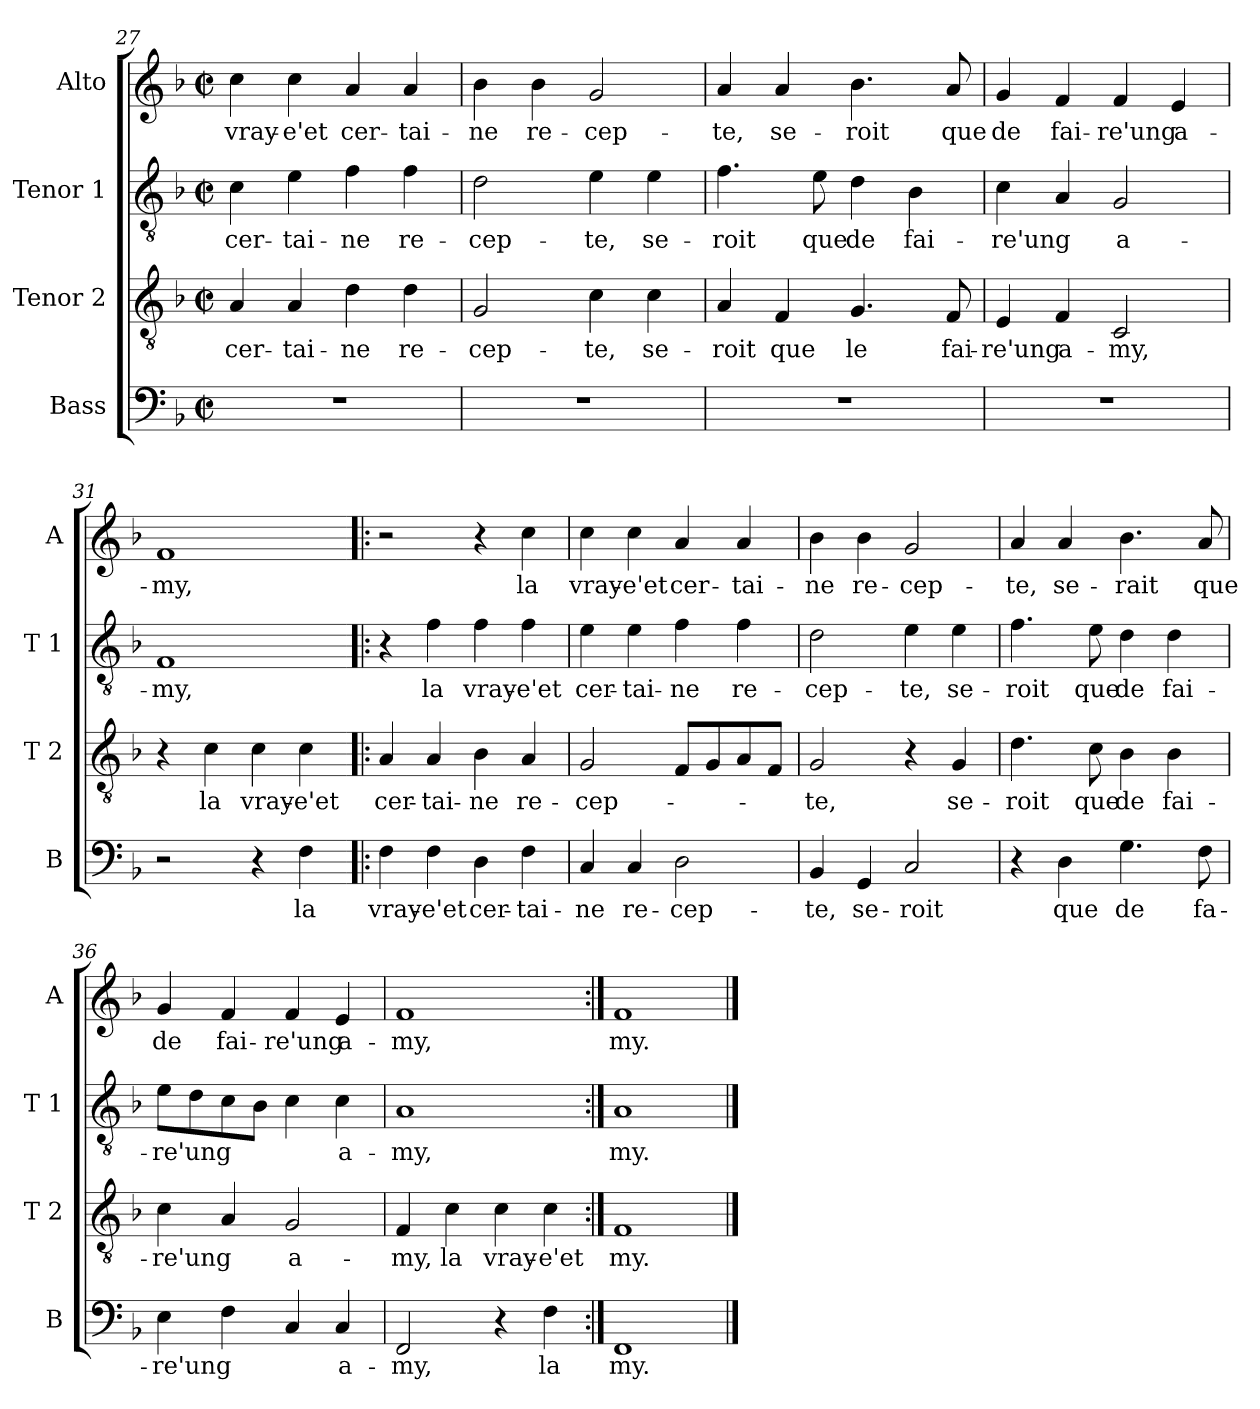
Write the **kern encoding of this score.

**kern	**text	**kern	**text	**kern	**text	**kern	**text
*part4	*part4	*part3	*part3	*part2	*part2	*part1	*part1
*staff4	*staff4	*staff3	*staff3	*staff2	*staff2	*staff1	*staff1
*I"Bass	*	*I"Tenor 2	*	*I"Tenor 1	*	*I"Alto	*
*I'B	*	*I'T 2	*	*I'T 1	*	*I'A	*
*clefF4	*	*clefGv2	*	*clefGv2	*	*clefG2	*
*k[b-]	*	*k[b-]	*	*k[b-]	*	*k[b-]	*
*F:	*	*F:	*	*F:	*	*F:	*
*M2/2	*	*M2/2	*	*M2/2	*	*M2/2	*
*met(c|)	*	*met(c|)	*	*met(c|)	*	*met(c|)	*
=27	=27	=27	=27	=27	=27	=27	=27
!	!	!	!LO:LY:b	!	!LO:LY:b	!	!LO:LY:b
1r	.	4A/	cer-	4c\	cer-	4cc\	vray-
!	!	!	!LO:LY:b	!	!LO:LY:b	!	!LO:LY:b
.	.	4A/	-tai-	4e\	-tai-	4cc\	-e'et
!	!	!	!LO:LY:b	!	!LO:LY:b	!	!LO:LY:b
.	.	4d\	-ne	4f\	-ne	4a/	cer-
!	!	!	!LO:LY:b	!	!LO:LY:b	!	!LO:LY:b
.	.	4d\	re-	4f\	re-	4a/	-tai-
=28	=28	=28	=28	=28	=28	=28	=28
!	!	!	!LO:LY:b	!	!LO:LY:b	!	!LO:LY:b
1r	.	2G/	-cep-	2d\	-cep-	4b-\	-ne
!	!	!	!	!	!	!	!LO:LY:b
.	.	.	.	.	.	4b-\	re-
!	!	!	!LO:LY:b	!	!LO:LY:b	!	!LO:LY:b
.	.	4c\	-te,	4e\	-te,	2g/	-cep-
!	!	!	!LO:LY:b	!	!LO:LY:b	!	!
.	.	4c\	se-	4e\	se-	.	.
!!LO:LB:g=z
=29	=29	=29	=29	=29	=29	=29	=29
!	!	!	!LO:LY:b	!	!LO:LY:b	!	!LO:LY:b
1r	.	4A/	-roit	4.f\	-roit	4a/	-te,
!	!	!	!LO:LY:b	!	!	!	!LO:LY:b
.	.	4F/	que	.	.	4a/	se-
!	!	!	!	!	!LO:LY:b	!	!
.	.	.	.	8e\	que	.	.
!	!	!	!LO:LY:b	!	!LO:LY:b	!	!LO:LY:b
.	.	4.G/	le	4d\	de	4.b-\	-roit
!	!	!	!	!	!LO:LY:b	!	!
.	.	.	.	4B-\	fai-	.	.
!	!	!	!LO:LY:b	!	!	!	!LO:LY:b
.	.	8F/	fai-	.	.	8a/	que
=30	=30	=30	=30	=30	=30	=30	=30
!	!	!	!LO:LY:b	!	!LO:LY:b	!	!LO:LY:b
1r	.	4E/	-re'ung	4c\	-re'ung	4g/	de
!	!	!	!LO:LY:b	!	!	!	!LO:LY:b
.	.	4F/	a-	4A/	.	4f/	fai-
!	!	!	!LO:LY:b	!	!LO:LY:b	!	!LO:LY:b
.	.	2C/	-my,	2G/	a-	4f/	-re'ung
!	!	!	!	!	!	!	!LO:LY:b
.	.	.	.	.	.	4e/	a-
=31	=31	=31	=31	=31	=31	=31	=31
!	!	!	!	!	!LO:LY:b	!	!LO:LY:b
2r	.	4r	.	1F	-my,	1f	-my,
!	!	!	!LO:LY:b	!	!	!	!
.	.	4c\	la	.	.	.	.
!	!	!	!LO:LY:b	!	!	!	!
4r	.	4c\	vray-	.	.	.	.
!	!LO:LY:b	!	!LO:LY:b	!	!	!	!
4F\	la	4c\	-e'et	.	.	.	.
=32!|:	=32!|:	=32!|:	=32!|:	=32!|:	=32!|:	=32!|:	=32!|:
!	!LO:LY:b	!	!LO:LY:b	!	!	!	!
4F\	vray-	4A/	cer-	4r	.	2r	.
!	!LO:LY:b	!	!LO:LY:b	!	!LO:LY:b	!	!
4F\	-e'et	4A/	-tai-	4f\	la	.	.
!	!LO:LY:b	!	!LO:LY:b	!	!LO:LY:b	!	!
4D\	cer-	4B-\	-ne	4f\	vray-	4r	.
!	!LO:LY:b	!	!LO:LY:b	!	!LO:LY:b	!	!LO:LY:b
4F\	-tai-	4A/	re-	4f\	-e'et	4cc\	la
=33	=33	=33	=33	=33	=33	=33	=33
!	!LO:LY:b	!	!LO:LY:b	!	!LO:LY:b	!	!LO:LY:b
4C/	-ne	2G/	-cep-	4e\	cer-	4cc\	vray-
!	!LO:LY:b	!	!	!	!LO:LY:b	!	!LO:LY:b
4C/	re-	.	.	4e\	-tai-	4cc\	-e'et
!	!LO:LY:b	!	!	!	!LO:LY:b	!	!LO:LY:b
2D\	-cep-	8F/L	.	4f\	-ne	4a/	cer-
.	.	8G/	.	.	.	.	.
!	!	!	!	!	!LO:LY:b	!	!LO:LY:b
.	.	8A/	.	4f\	re-	4a/	-tai-
.	.	8F/J	.	.	.	.	.
!!LO:LB:g=z
=34	=34	=34	=34	=34	=34	=34	=34
!	!LO:LY:b	!	!LO:LY:b	!	!LO:LY:b	!	!LO:LY:b
4BB-/	-te,	2G/	-te,	2d\	-cep-	4b-\	-ne
!	!LO:LY:b	!	!	!	!	!	!LO:LY:b
4GG/	se-	.	.	.	.	4b-\	re-
!	!LO:LY:b	!	!	!	!LO:LY:b	!	!LO:LY:b
2C/	-roit	4r	.	4e\	-te,	2g/	-cep-
!	!	!	!LO:LY:b	!	!LO:LY:b	!	!
.	.	4G/	se-	4e\	se-	.	.
=35	=35	=35	=35	=35	=35	=35	=35
!	!	!	!LO:LY:b	!	!LO:LY:b	!	!LO:LY:b
4r	.	4.d\	-roit	4.f\	-roit	4a/	-te,
!	!LO:LY:b	!	!	!	!	!	!LO:LY:b
4D\	que	.	.	.	.	4a/	se-
!	!	!	!LO:LY:b	!	!LO:LY:b	!	!
.	.	8c\	que	8e\	que	.	.
!	!LO:LY:b	!	!LO:LY:b	!	!LO:LY:b	!	!LO:LY:b
4.G\	de	4B-\	de	4d\	de	4.b-\	-rait
!	!	!	!LO:LY:b	!	!LO:LY:b	!	!
.	.	4B-\	fai-	4d\	fai-	.	.
!	!LO:LY:b	!	!	!	!	!	!LO:LY:b
8F\	fa-	.	.	.	.	8a/	que
=36	=36	=36	=36	=36	=36	=36	=36
!	!LO:LY:b	!	!LO:LY:b	!	!LO:LY:b	!	!LO:LY:b
4E\	-re'ung	4c\	-re'ung	8e\L	-re'ung	4g/	de
.	.	.	.	8d\	.	.	.
!	!	!	!	!	!	!	!LO:LY:b
4F\	.	4A/	.	8c\	.	4f/	fai-
.	.	.	.	8B-\J	.	.	.
!	!	!	!LO:LY:b	!	!	!	!LO:LY:b
4C/	.	2G/	a-	4c\	.	4f/	-re'ung
!	!LO:LY:b	!	!	!	!LO:LY:b	!	!LO:LY:b
4C/	a-	.	.	4c\	a-	4e/	a-
=37	=37	=37	=37	=37	=37	=37	=37
!	!LO:LY:b	!	!LO:LY:b	!	!LO:LY:b	!	!LO:LY:b
2FF/	-my,	4F/	-my,	1A	-my,	1f	-my,
!	!	!	!LO:LY:b	!	!	!	!
.	.	4c\	la	.	.	.	.
!	!	!	!LO:LY:b	!	!	!	!
4r	.	4c\	vray-	.	.	.	.
!	!LO:LY:b	!	!LO:LY:b	!	!	!	!
4F\	la	4c\	-e'et	.	.	.	.
=38:|!	=38:|!	=38:|!	=38:|!	=38:|!	=38:|!	=38:|!	=38:|!
!	!LO:LY:b	!	!LO:LY:b	!	!LO:LY:b	!	!LO:LY:b
1FF	my.	1F	my.	1A	my.	1f	my.
==	==	==	==	==	==	==	==
*-	*-	*-	*-	*-	*-	*-	*-
